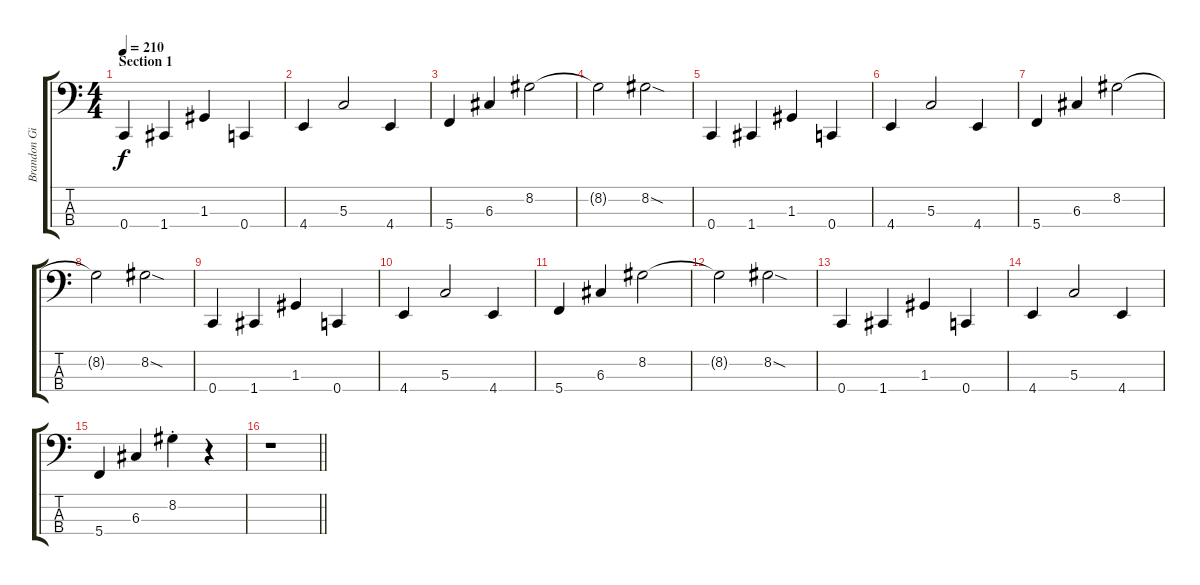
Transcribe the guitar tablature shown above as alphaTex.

\track ("Brandon Giffin - bass" "Brandon Gi") {instrument electricbassfinger}
\staff {score tabs}
\tuning (F2 C2 G1 C1) {hide}
\ts (4 4)
\section ("" "Section 1")
\tempo 210
\clef f4
\ks c
0.4.4{dy f instrument electricbassfinger} 1.4.4 1.3.4 0.4.4 |
4.4.4 5.3.2 4.4.4 |
5.4.4 6.3.4 8.2.2 |
8.2{t}.2 8.2{sod}.2 |
0.4.4 1.4.4 1.3.4 0.4.4 |
4.4.4 5.3.2 4.4.4 |
5.4.4 6.3.4 8.2.2 |
8.2{t}.2 8.2{sod}.2 |
0.4.4 1.4.4 1.3.4 0.4.4 |
4.4.4 5.3.2 4.4.4 |
5.4.4 6.3.4 8.2.2 |
8.2{t}.2 8.2{sod}.2 |
0.4.4 1.4.4 1.3.4 0.4.4 |
4.4.4 5.3.2 4.4.4 |
5.4.4 6.3.4 8.2{st}.4 r.4 |
\barLineRight lightlight
r.1
